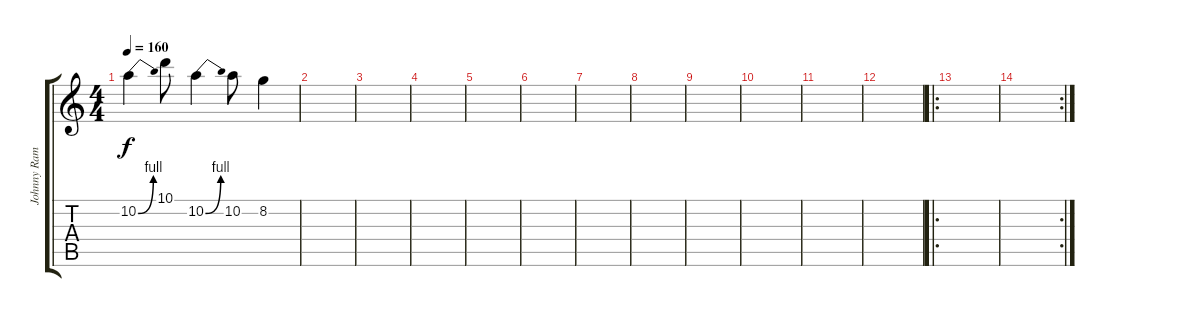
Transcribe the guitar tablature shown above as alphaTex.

\track ("Johnny Ramone" "Johnny Ram") {instrument distortionguitar}
\staff {score tabs}
\tuning (E4 B3 G3 D3 A2 E2) {hide}
\ts (4 4)
\tempo 160
\clef g2
\ks c
10.2{be (bend 0 0 60 4)}.4{dy f} 10.1.8 10.2{be (bend 0 0 60 4)}.4 10.2.8 8.2.4 |
|
|
|
|
|
|
|
|
|
|
|
\ro
|
\rc 2
